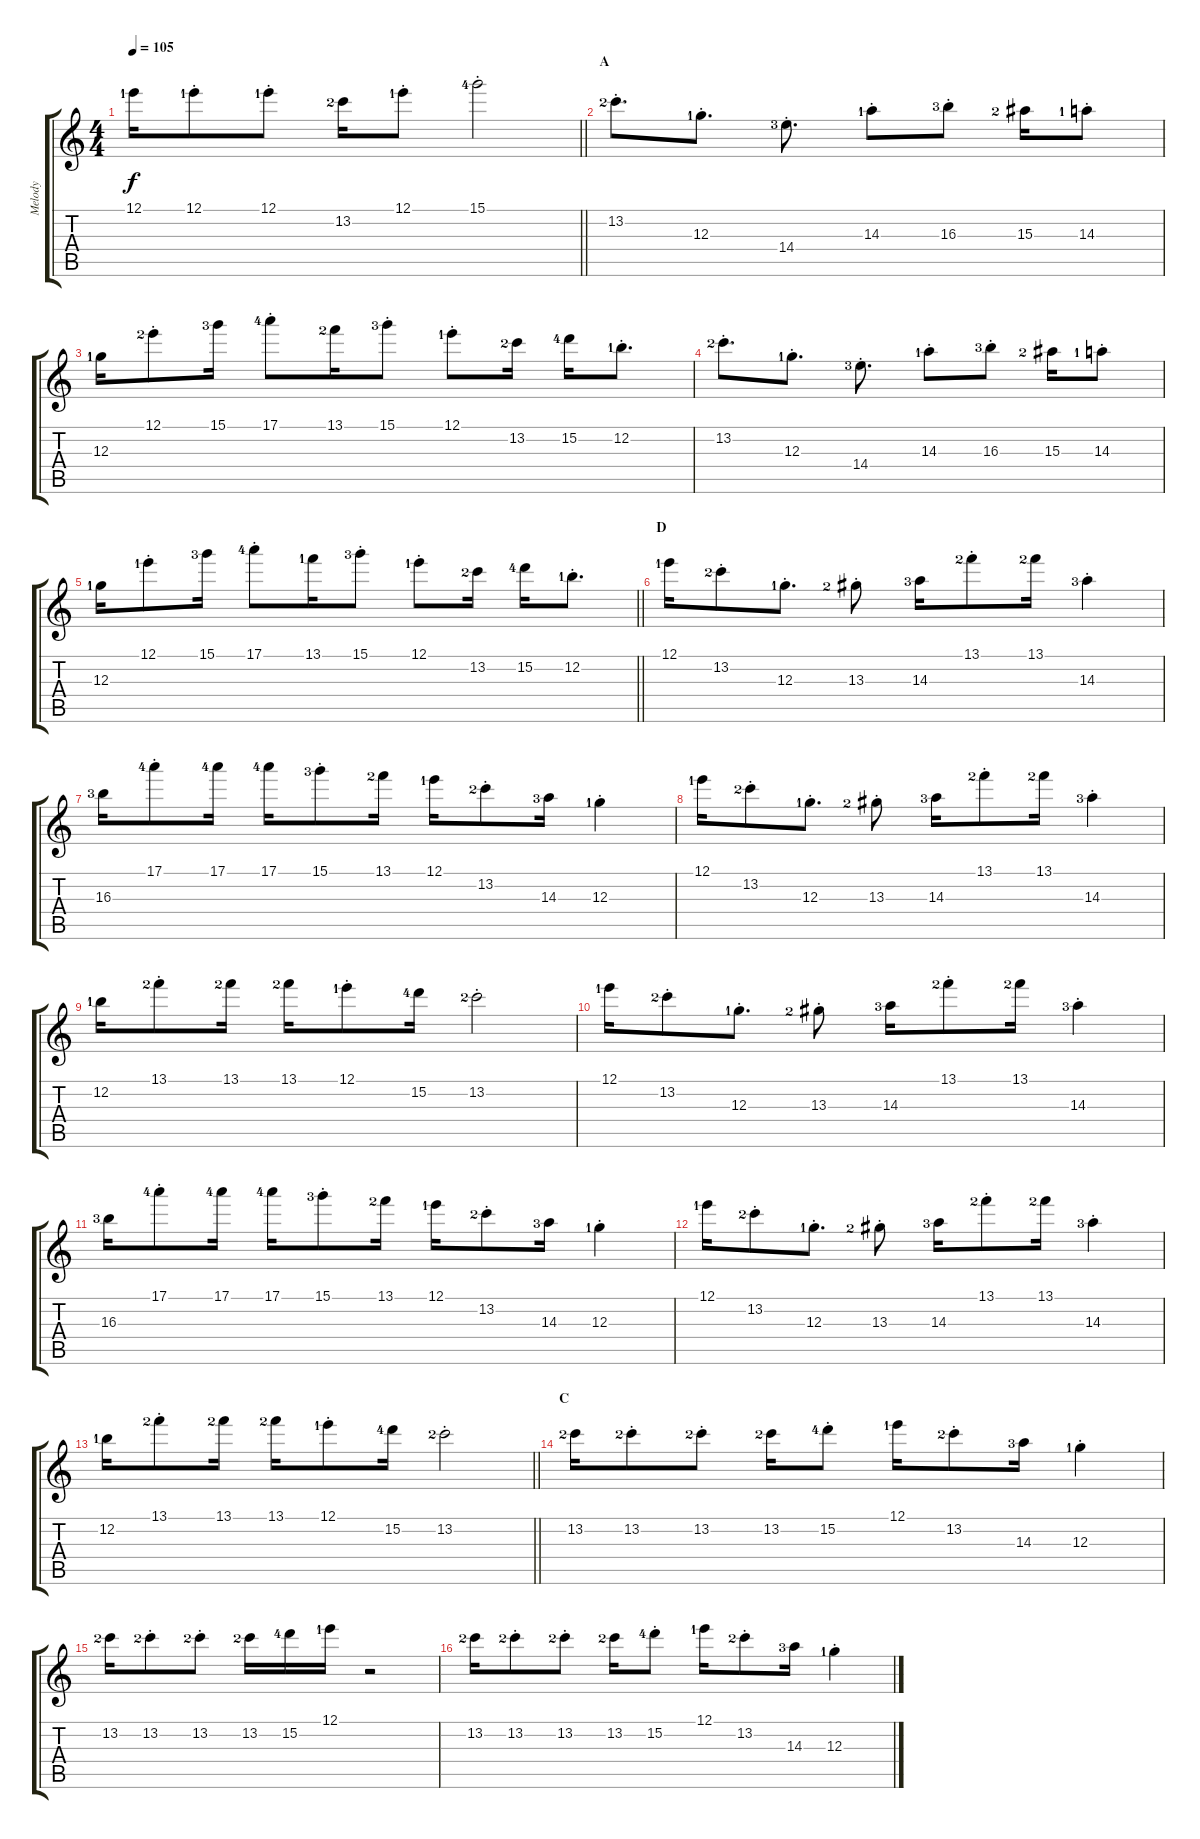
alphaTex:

\track ("Melody" "Melody") {instrument overdrivenguitar}
\staff {score tabs}
\tuning (E4 B3 G3 D3 A2 E2) {hide}
\ts (4 4)
\tempo 105
\clef g2
\barLineRight lightlight
\ks c
12.1{lf 2}.16{dy f} 12.1{st lf 2}.8 12.1{st lf 2}.8 13.2{lf 3}.16 12.1{st lf 2}.8 15.1{st lf 5}.2 |
\section ("" "A")
13.2{st lf 3}.8{d} 12.3{st lf 2}.8{d} 14.4{st lf 4}.8{d} 14.3{st lf 2}.8 16.3{st lf 4}.8 15.3{lf 3}.16 14.3{st lf 2}.8 |
12.3{lf 2}.16 12.1{st lf 3}.8 15.1{lf 4}.16 17.1{st lf 5}.8 13.1{lf 3}.16 15.1{st lf 4}.8 12.1{st lf 2}.8 13.2{lf 3}.16 15.2{lf 5}.16 12.2{st lf 2}.8{d} |
13.2{st lf 3}.8{d} 12.3{st lf 2}.8{d} 14.4{st lf 4}.8{d} 14.3{st lf 2}.8 16.3{st lf 4}.8 15.3{lf 3}.16 14.3{st lf 2}.8 |
\barLineRight lightlight
12.3{lf 2}.16 12.1{st lf 2}.8 15.1{lf 4}.16 17.1{st lf 5}.8 13.1{lf 2}.16 15.1{st lf 4}.8 12.1{st lf 2}.8 13.2{lf 3}.16 15.2{lf 5}.16 12.2{st lf 2}.8{d} |
\section ("" "D")
12.1{lf 2}.16 13.2{st lf 3}.8 12.3{st lf 2}.8{d} 13.3{st lf 3}.8 14.3{lf 4}.16 13.1{st lf 3}.8 13.1{lf 3}.16 14.3{st lf 4}.4 |
16.3{lf 4}.16 17.1{st lf 5}.8 17.1{lf 5}.16 17.1{lf 5}.16 15.1{st lf 4}.8 13.1{lf 3}.16 12.1{lf 2}.16 13.2{st lf 3}.8 14.3{lf 4}.16 12.3{st lf 2}.4 |
12.1{lf 2}.16 13.2{st lf 3}.8 12.3{st lf 2}.8{d} 13.3{st lf 3}.8 14.3{lf 4}.16 13.1{st lf 3}.8 13.1{lf 3}.16 14.3{st lf 4}.4 |
12.2{lf 2}.16 13.1{st lf 3}.8 13.1{lf 3}.16 13.1{lf 3}.16 12.1{st lf 2}.8 15.2{lf 5}.16 13.2{st lf 3}.2 |
12.1{lf 2}.16 13.2{st lf 3}.8 12.3{st lf 2}.8{d} 13.3{st lf 3}.8 14.3{lf 4}.16 13.1{st lf 3}.8 13.1{lf 3}.16 14.3{st lf 4}.4 |
16.3{lf 4}.16 17.1{st lf 5}.8 17.1{lf 5}.16 17.1{lf 5}.16 15.1{st lf 4}.8 13.1{lf 3}.16 12.1{lf 2}.16 13.2{st lf 3}.8 14.3{lf 4}.16 12.3{st lf 2}.4 |
12.1{lf 2}.16 13.2{st lf 3}.8 12.3{st lf 2}.8{d} 13.3{st lf 3}.8 14.3{lf 4}.16 13.1{st lf 3}.8 13.1{lf 3}.16 14.3{st lf 4}.4 |
\barLineRight lightlight
12.2{lf 2}.16 13.1{st lf 3}.8 13.1{lf 3}.16 13.1{lf 3}.16 12.1{st lf 2}.8 15.2{lf 5}.16 13.2{st lf 3}.2 |
\section ("" "C")
13.2{lf 3}.16 13.2{st lf 3}.8 13.2{st lf 3}.8 13.2{lf 3}.16 15.2{st lf 5}.8 12.1{lf 2}.16 13.2{st lf 3}.8 14.3{lf 4}.16 12.3{st lf 2}.4 |
13.2{lf 3}.16 13.2{st lf 3}.8 13.2{st lf 3}.8 13.2{lf 3}.16 15.2{lf 5}.16 12.1{lf 2}.16 r.2 |
13.2{lf 3}.16 13.2{st lf 3}.8 13.2{st lf 3}.8 13.2{lf 3}.16 15.2{st lf 5}.8 12.1{lf 2}.16 13.2{st lf 3}.8 14.3{lf 4}.16 12.3{st lf 2}.4
